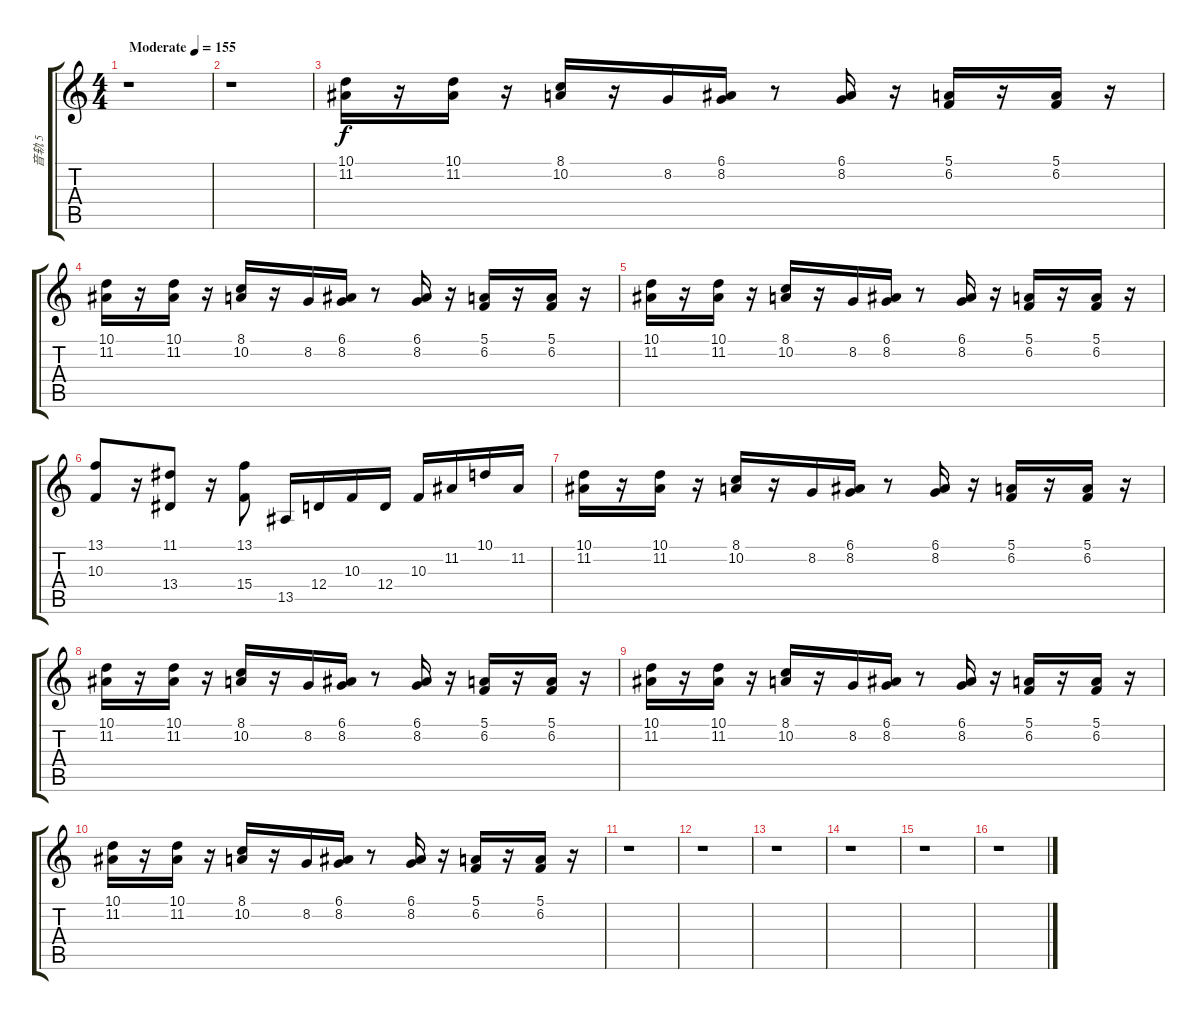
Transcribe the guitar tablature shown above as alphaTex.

\track ("音轨 5" "音轨 5") {instrument brightacousticpiano}
\staff {score tabs}
\tuning (E4 B3 G3 D3 A2 E2) {hide}
\ts (4 4)
\tempo (155 "Moderate")
\clef g2
\ks c
r.1{dy f instrument brightacousticpiano} |
r.1 |
(10.1 11.2).16{instrument brightacousticpiano} r.16 (10.1 11.2).16 r.16 (8.1 10.2).16 r.16 8.2.16 (6.1 8.2).16 r.8 (6.1 8.2).16 r.16 (5.1 6.2).16 r.16 (5.1 6.2).16 r.16 |
(10.1 11.2).16 r.16 (10.1 11.2).16 r.16 (8.1 10.2).16 r.16 8.2.16 (6.1 8.2).16 r.8 (6.1 8.2).16 r.16 (5.1 6.2).16 r.16 (5.1 6.2).16 r.16 |
(10.1 11.2).16 r.16 (10.1 11.2).16 r.16 (8.1 10.2).16 r.16 8.2.16 (6.1 8.2).16 r.8 (6.1 8.2).16 r.16 (5.1 6.2).16 r.16 (5.1 6.2).16 r.16 |
(13.1 10.3).8 r.16 (11.1 13.4).8 r.16 (13.1 15.4).8 13.5.16 12.4.16 10.3.16 12.4.16 10.3.16 11.2.16 10.1.16 11.2.16 |
(10.1 11.2).16 r.16 (10.1 11.2).16 r.16 (8.1 10.2).16 r.16 8.2.16 (6.1 8.2).16 r.8 (6.1 8.2).16 r.16 (5.1 6.2).16 r.16 (5.1 6.2).16 r.16 |
(10.1 11.2).16 r.16 (10.1 11.2).16 r.16 (8.1 10.2).16 r.16 8.2.16 (6.1 8.2).16 r.8 (6.1 8.2).16 r.16 (5.1 6.2).16 r.16 (5.1 6.2).16 r.16 |
(10.1 11.2).16 r.16 (10.1 11.2).16 r.16 (8.1 10.2).16 r.16 8.2.16 (6.1 8.2).16 r.8 (6.1 8.2).16 r.16 (5.1 6.2).16 r.16 (5.1 6.2).16 r.16 |
(10.1 11.2).16 r.16 (10.1 11.2).16 r.16 (8.1 10.2).16 r.16 8.2.16 (6.1 8.2).16 r.8 (6.1 8.2).16 r.16 (5.1 6.2).16 r.16 (5.1 6.2).16 r.16 |
r.1 |
r.1 |
r.1 |
r.1 |
r.1 |
r.1
